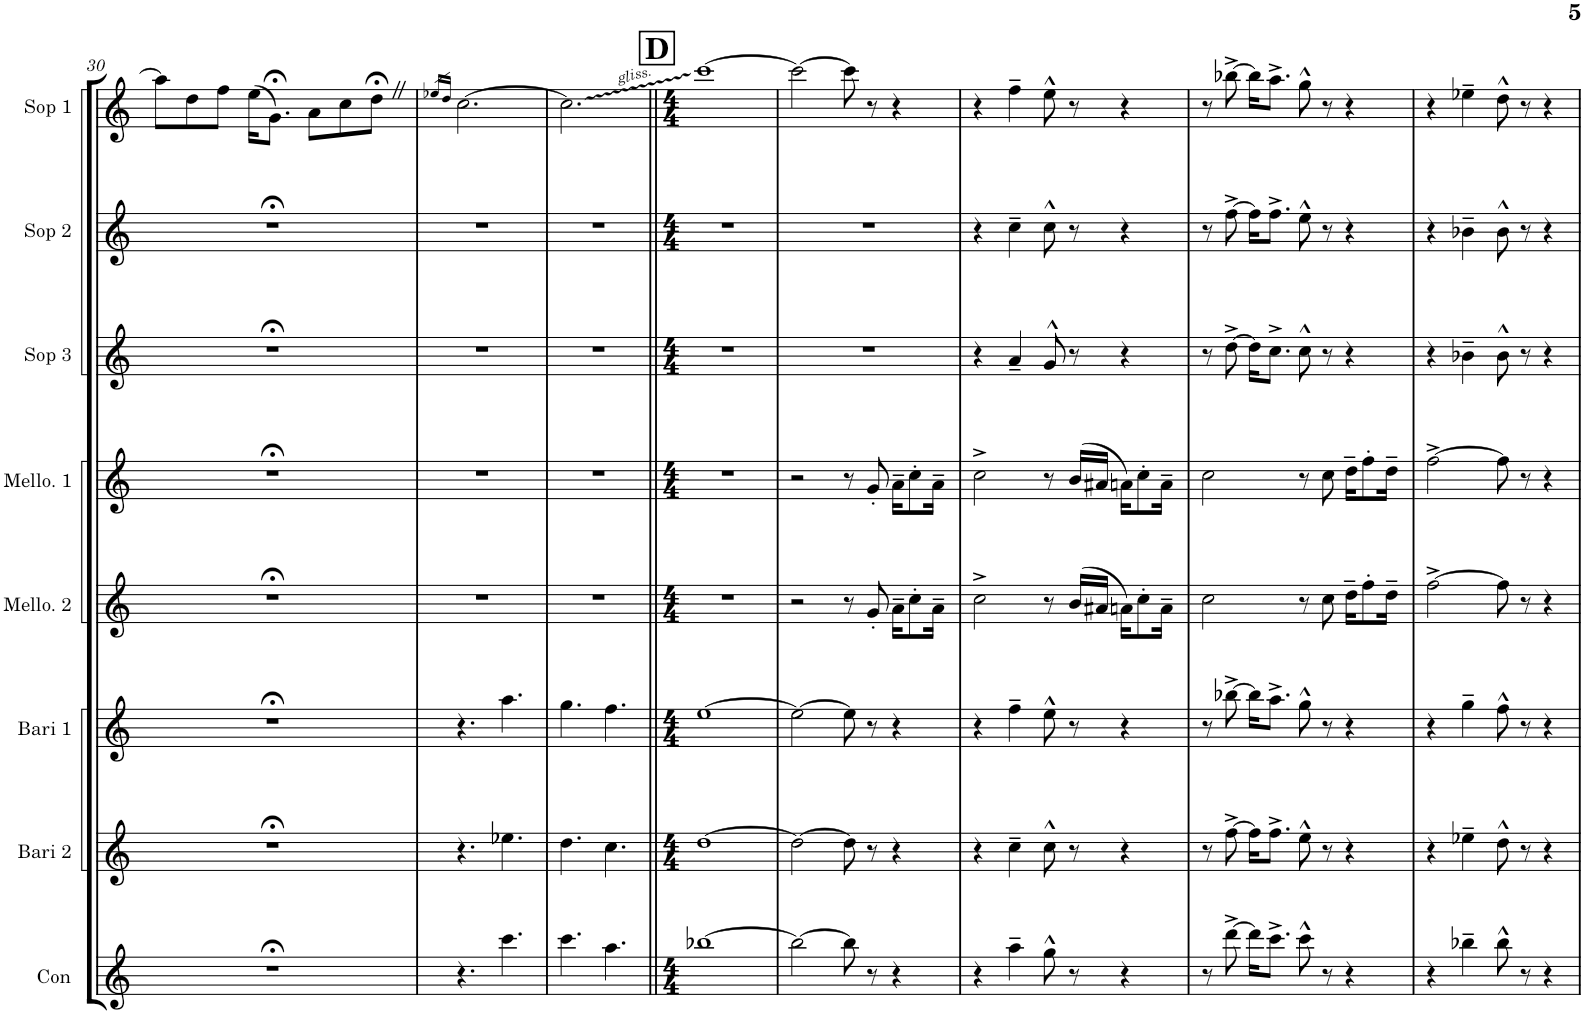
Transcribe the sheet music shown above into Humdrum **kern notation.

**kern	**kern	**kern	**kern	**kern	**kern	**kern	**kern
*part8	*part7	*part6	*part5	*part4	*part3	*part2	*part1
*staff8	*staff7	*staff6	*staff5	*staff4	*staff3	*staff2	*staff1
*I"Contras	*I"Baritone 2	*I"Baritone 1	*I"Mellophone 2	*I"Mellophone 1	*I"Soprano 3	*I"Soprano 2	*I"Soprano 1
*I'Con	*I'Bari 2	*I'Bari 1	*I'Mello. 2	*I'Mello. 1	*I'Sop 3	*I'Sop 2	*I'Sop 1
!!LO:PB:g=z
*clefG2	*clefG2	*clefG2	*clefG2	*clefG2	*clefG2	*clefG2	*clefG2
*Trd17c29	*Trd10c17	*Trd10c17	*Trd3c5	*Trd3c5	*Trd3c5	*Trd3c5	*Trd3c5
*k[]	*k[]	*k[]	*k[]	*k[]	*k[]	*k[]	*k[]
*M6/8	*M6/8	*M6/8	*M6/8	*M6/8	*M6/8	*M6/8	*M6/8
=30	=30	=30	=30	=30	=30	=30	=30
2.r;<	2.r;<	2.r;<	2.r;<	2.r;<	2.r;<	2.r;<	8aa\L]
.	.	.	.	.	.	.	8dd\
.	.	.	.	.	.	.	8ff\J
.	.	.	.	.	.	.	(16ee\KL
.	.	.	.	.	.	.	8.g;<\J)
.	.	.	.	.	.	.	8a\L
4ryy	4ryy	4ryy	4ryy	4ryy	4ryy	4ryy	8cc\
.	.	.	.	.	.	.	8dd;<Z\J
=31	=31	=31	=31	=31	=31	=31	=31
.	.	.	.	.	.	.	16qee-X/LL
.	.	.	.	.	.	.	16qdd/JJ
4.r	4.r	4.r	2.r	2.r	2.r	2.r	[2.cc\
4.ccc\	4.ee-X\	4.aa\	.	.	.	.	.
=32	=32	=32	=32	=32	=32	=32	=32
4.ccc\	4.dd\	4.gg\	2.r	2.r	2.r	2.r	2.cc\]
4.aa\	4.cc\	4.ff\	.	.	.	.	.
!!LO:REH:place=s1:a:B:cj:fs=14:t=D
=33||	=33||	=33||	=33||	=33||	=33||	=33||	=33||
*M4/4	*M4/4	*M4/4	*M4/4	*M4/4	*M4/4	*M4/4	*M4/4
[1bb-X	[1dd	[1ee	1r	1r	1r	1r	[1ccc
=34	=34	=34	=34	=34	=34	=34	=34
2bb-\_	2dd\_	2ee\_	2r	2r	1r	1r	2ccc\_
8bb-\]	8dd\]	8ee\]	8r	8r	.	.	8ccc\]
8r	8r	8r	8g'/	8g'/	.	.	8r
4r	4r	4r	16a~\KL	16a~\KL	.	.	4r
.	.	.	8cc'\	8cc'\	.	.	.
.	.	.	16a~\Jk	16a~\Jk	.	.	.
=35	=35	=35	=35	=35	=35	=35	=35
4r	4r	4r	2cc^\	2cc^\	4r	4r	4r
4aa~\	4cc~\	4ff~\	.	.	4a~/	4cc~\	4ff~\
8gg^^\	8cc^^\	8ee^^\	8r	8r	8g^^/	8cc^^\	8ee^^\
8r	8r	8r	(16b/LL	(16b/LL	8r	8r	8r
.	.	.	16a#X/JJ	16a#X/JJ	.	.	.
4r	4r	4r	16an\KL)	16an\KL)	4r	4r	4r
.	.	.	8cc'\	8cc'\	.	.	.
.	.	.	16a~\Jk	16a~\Jk	.	.	.
=36	=36	=36	=36	=36	=36	=36	=36
8r	8r	8r	2cc\	2cc\	8r	8r	8r
[8ddd^\	[8ff^\	[8bb-X^\	.	.	[8dd^\	[8ff^\	[8bb-X^\
16ddd\KL]	16ff\KL]	16bb-\KL]	.	.	16dd\KL]	16ff\KL]	16bb-\KL]
8.ccc^\J	8.ff^\J	8.aa^\J	.	.	8.cc^\J	8.ff^\J	8.aa^\J
8ccc^^\	8ee^^\	8gg^^\	8r	8r	8cc^^\	8ee^^\	8gg^^\
8r	8r	8r	8cc\	8cc\	8r	8r	8r
4r	4r	4r	16dd~\KL	16dd~\KL	4r	4r	4r
.	.	.	8ff'\	8ff'\	.	.	.
.	.	.	16dd~\Jk	16dd~\Jk	.	.	.
=37	=37	=37	=37	=37	=37	=37	=37
4r	4r	4r	[2ff^\	[2ff^\	4r	4r	4r
4bb-X~\	4ee-X~\	4gg~\	.	.	4b-X~\	4b-X~\	4ee-X~\
8bb-^^\	8dd^^\	8ff^^\	8ff\]	8ff\]	8b-^^\	8b-^^\	8dd^^\
8r	8r	8r	8r	8r	8r	8r	8r
4r	4r	4r	4r	4r	4r	4r	4r
=	=	=	=	=	=	=	=
*-	*-	*-	*-	*-	*-	*-	*-
